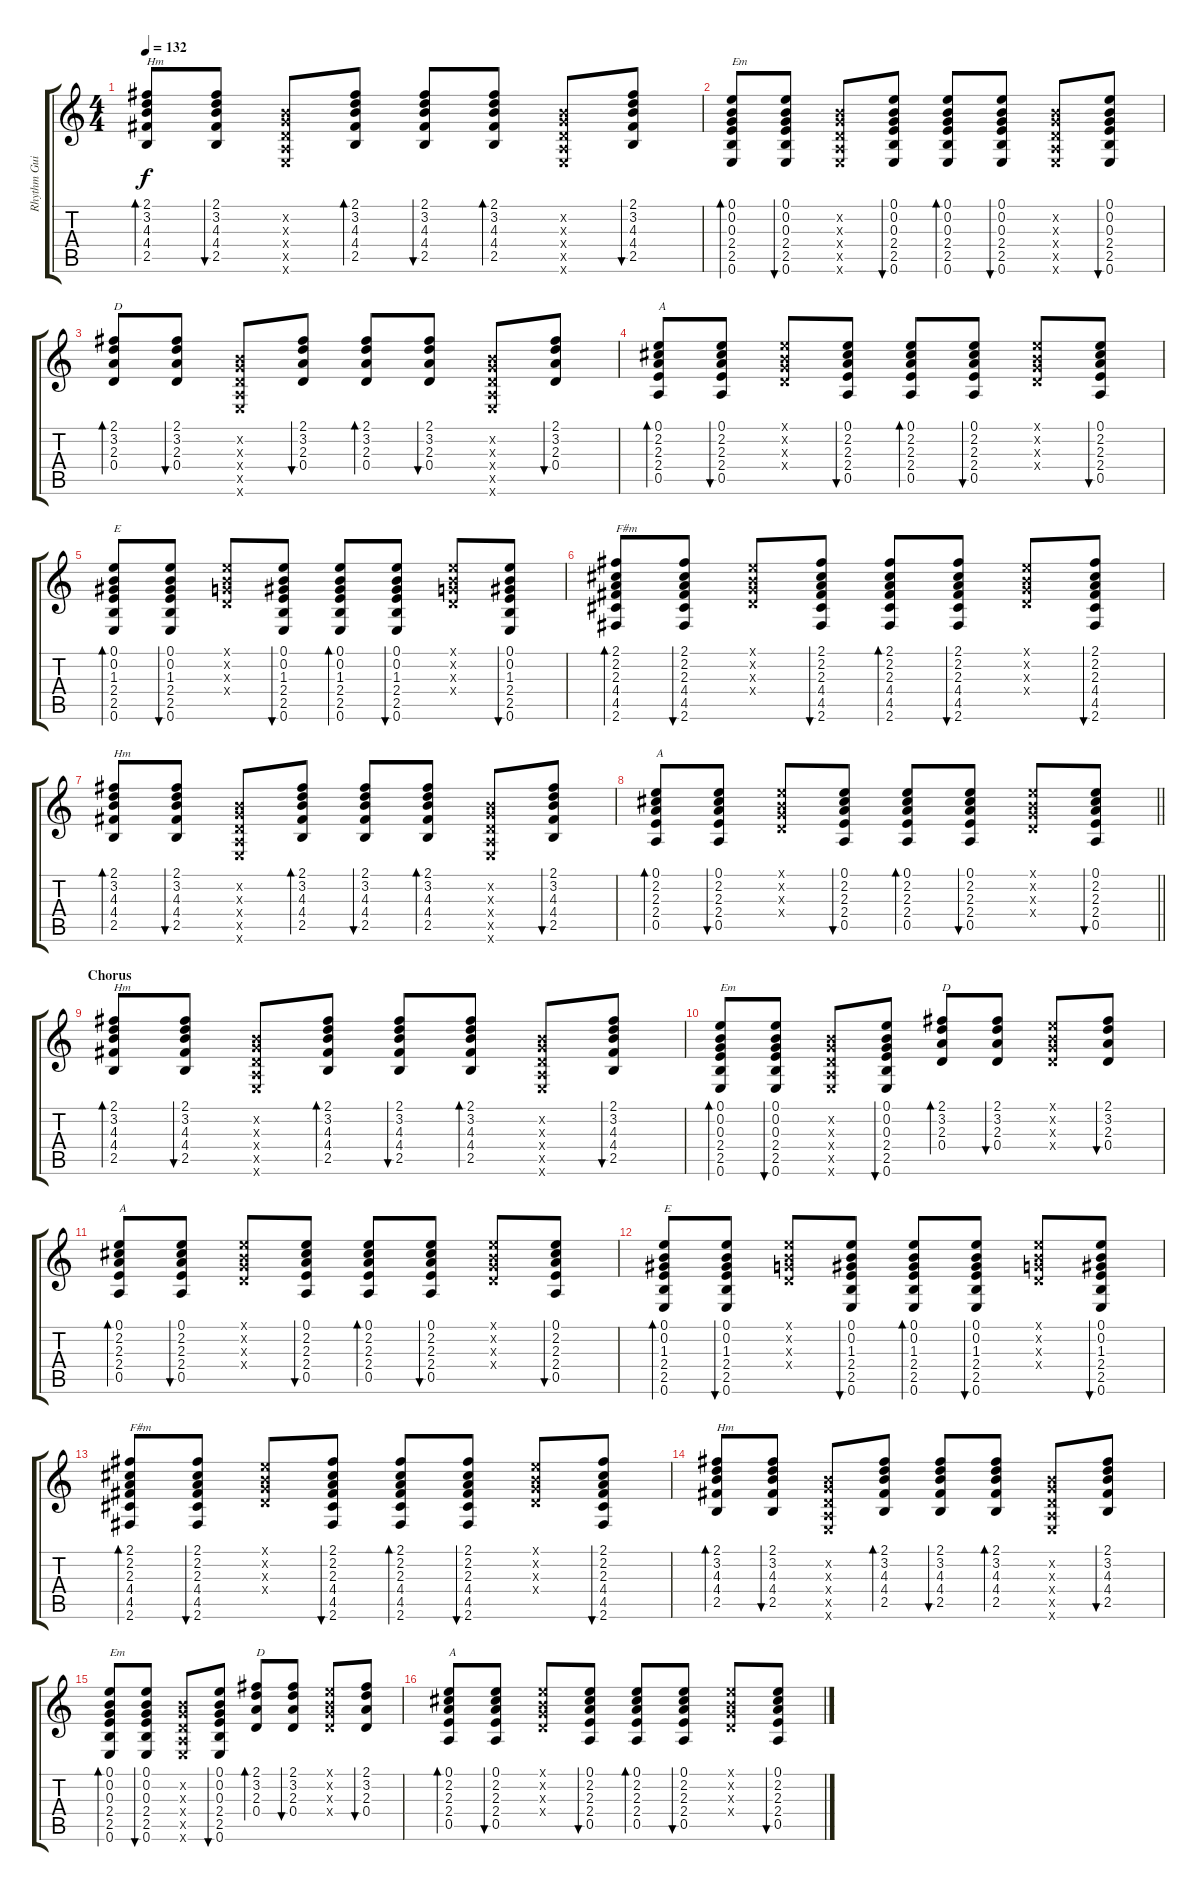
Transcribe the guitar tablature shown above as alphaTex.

\track ("Rhythm Guitar" "Rhythm Gui") {instrument acousticguitarsteel}
\staff {score tabs}
\tuning (E4 B3 G3 D3 A2 E2) {hide}
\ts (4 4)
\tempo 132
\clef g2
\ks c
(2.1 3.2 4.3 4.4 2.5).8{bd 60 txt "Hm" dy f} (2.1 3.2 4.3 4.4 2.5).8{bu 60} (0.2{x} 0.3{x} 0.4{x} 0.5{x} 0.6{x}).8 (2.1 3.2 4.3 4.4 2.5).8{bd 60} (2.1 3.2 4.3 4.4 2.5).8{bu 60} (2.1 3.2 4.3 4.4 2.5).8{bd 60} (0.2{x} 0.3{x} 0.4{x} 0.5{x} 0.6{x}).8 (2.1 3.2 4.3 4.4 2.5).8{bu 60} |
(0.1 0.2 0.3 2.4 2.5 0.6).8{bd 60 txt "Em"} (0.1 0.2 0.3 2.4 2.5 0.6).8{bu 60} (0.2{x} 0.3{x} 0.4{x} 0.5{x} 0.6{x}).8 (0.1 0.2 0.3 2.4 2.5 0.6).8{bu 60} (0.1 0.2 0.3 2.4 2.5 0.6).8{bd 60} (0.1 0.2 0.3 2.4 2.5 0.6).8{bu 60} (0.2{x} 0.3{x} 0.4{x} 0.5{x} 0.6{x}).8 (0.1 0.2 0.3 2.4 2.5 0.6).8{bu 60} |
(2.1 3.2 2.3 0.4).8{bd 60 txt "D"} (2.1 3.2 2.3 0.4).8{bu 60} (0.2{x} 0.3{x} 0.4{x} 0.5{x} 0.6{x}).8 (2.1 3.2 2.3 0.4).8{bu 60} (2.1 3.2 2.3 0.4).8{bd 60} (2.1 3.2 2.3 0.4).8{bu 60} (0.2{x} 0.3{x} 0.4{x} 0.5{x} 0.6{x}).8 (2.1 3.2 2.3 0.4).8{bu 60} |
(0.1 2.2 2.3 2.4 0.5).8{bd 60 txt "A"} (0.1 2.2 2.3 2.4 0.5).8{bu 60} (0.1{x} 0.2{x} 0.3{x} 0.4{x}).8 (0.1 2.2 2.3 2.4 0.5).8{bu 60} (0.1 2.2 2.3 2.4 0.5).8{bd 60} (0.1 2.2 2.3 2.4 0.5).8{bu 60} (0.1{x} 0.2{x} 0.3{x} 0.4{x}).8 (0.1 2.2 2.3 2.4 0.5).8{bu 60} |
(0.1 0.2 1.3 2.4 2.5 0.6).8{bd 60 txt "E"} (0.1 0.2 1.3 2.4 2.5 0.6).8{bu 60} (0.1{x} 0.2{x} 0.3{x} 0.4{x}).8 (0.1 0.2 1.3 2.4 2.5 0.6).8{bu 60} (0.1 0.2 1.3 2.4 2.5 0.6).8{bd 60} (0.1 0.2 1.3 2.4 2.5 0.6).8{bu 60} (0.1{x} 0.2{x} 0.3{x} 0.4{x}).8 (0.1 0.2 1.3 2.4 2.5 0.6).8{bu 60} |
(2.1 2.2 2.3 4.4 4.5 2.6).8{bd 60 txt "F#m"} (2.1 2.2 2.3 4.4 4.5 2.6).8{bu 60} (0.1{x} 0.2{x} 0.3{x} 0.4{x}).8 (2.1 2.2 2.3 4.4 4.5 2.6).8{bu 60} (2.1 2.2 2.3 4.4 4.5 2.6).8{bd 60} (2.1 2.2 2.3 4.4 4.5 2.6).8{bu 60} (0.1{x} 0.2{x} 0.3{x} 0.4{x}).8 (2.1 2.2 2.3 4.4 4.5 2.6).8{bu 60} |
(2.1 3.2 4.3 4.4 2.5).8{bd 60 txt "Hm"} (2.1 3.2 4.3 4.4 2.5).8{bu 60} (0.2{x} 0.3{x} 0.4{x} 0.5{x} 0.6{x}).8 (2.1 3.2 4.3 4.4 2.5).8{bd 60} (2.1 3.2 4.3 4.4 2.5).8{bu 60} (2.1 3.2 4.3 4.4 2.5).8{bd 60} (0.2{x} 0.3{x} 0.4{x} 0.5{x} 0.6{x}).8 (2.1 3.2 4.3 4.4 2.5).8{bu 60} |
\barLineRight lightlight
(0.1 2.2 2.3 2.4 0.5).8{bd 60 txt "A"} (0.1 2.2 2.3 2.4 0.5).8{bu 60} (0.1{x} 0.2{x} 0.3{x} 0.4{x}).8 (0.1 2.2 2.3 2.4 0.5).8{bu 60} (0.1 2.2 2.3 2.4 0.5).8{bd 60} (0.1 2.2 2.3 2.4 0.5).8{bu 60} (0.1{x} 0.2{x} 0.3{x} 0.4{x}).8 (0.1 2.2 2.3 2.4 0.5).8{bu 60} |
\section ("" "Chorus")
(2.1 3.2 4.3 4.4 2.5).8{bd 60 txt "Hm"} (2.1 3.2 4.3 4.4 2.5).8{bu 60} (0.2{x} 0.3{x} 0.4{x} 0.5{x} 0.6{x}).8 (2.1 3.2 4.3 4.4 2.5).8{bd 60} (2.1 3.2 4.3 4.4 2.5).8{bu 60} (2.1 3.2 4.3 4.4 2.5).8{bd 60} (0.2{x} 0.3{x} 0.4{x} 0.5{x} 0.6{x}).8 (2.1 3.2 4.3 4.4 2.5).8{bu 60} |
(0.1 0.2 0.3 2.4 2.5 0.6).8{bd 60 txt "Em"} (0.1 0.2 0.3 2.4 2.5 0.6).8{bu 60} (0.2{x} 0.3{x} 0.4{x} 0.5{x} 0.6{x}).8 (0.1 0.2 0.3 2.4 2.5 0.6).8{bu 60} (2.1 3.2 2.3 0.4).8{bd 60 txt "D"} (2.1 3.2 2.3 0.4).8{bu 60} (0.1{x} 0.2{x} 0.3{x} 0.4{x}).8 (2.1 3.2 2.3 0.4).8{bu 60} |
(0.1 2.2 2.3 2.4 0.5).8{bd 60 txt "A"} (0.1 2.2 2.3 2.4 0.5).8{bu 60} (0.1{x} 0.2{x} 0.3{x} 0.4{x}).8 (0.1 2.2 2.3 2.4 0.5).8{bu 60} (0.1 2.2 2.3 2.4 0.5).8{bd 60} (0.1 2.2 2.3 2.4 0.5).8{bu 60} (0.1{x} 0.2{x} 0.3{x} 0.4{x}).8 (0.1 2.2 2.3 2.4 0.5).8{bu 60} |
(0.1 0.2 1.3 2.4 2.5 0.6).8{bd 60 txt "E"} (0.1 0.2 1.3 2.4 2.5 0.6).8{bu 60} (0.1{x} 0.2{x} 0.3{x} 0.4{x}).8 (0.1 0.2 1.3 2.4 2.5 0.6).8{bu 60} (0.1 0.2 1.3 2.4 2.5 0.6).8{bd 60} (0.1 0.2 1.3 2.4 2.5 0.6).8{bu 60} (0.1{x} 0.2{x} 0.3{x} 0.4{x}).8 (0.1 0.2 1.3 2.4 2.5 0.6).8{bu 60} |
(2.1 2.2 2.3 4.4 4.5 2.6).8{bd 60 txt "F#m"} (2.1 2.2 2.3 4.4 4.5 2.6).8{bu 60} (0.1{x} 0.2{x} 0.3{x} 0.4{x}).8 (2.1 2.2 2.3 4.4 4.5 2.6).8{bu 60} (2.1 2.2 2.3 4.4 4.5 2.6).8{bd 60} (2.1 2.2 2.3 4.4 4.5 2.6).8{bu 60} (0.1{x} 0.2{x} 0.3{x} 0.4{x}).8 (2.1 2.2 2.3 4.4 4.5 2.6).8{bu 60} |
(2.1 3.2 4.3 4.4 2.5).8{bd 60 txt "Hm"} (2.1 3.2 4.3 4.4 2.5).8{bu 60} (0.2{x} 0.3{x} 0.4{x} 0.5{x} 0.6{x}).8 (2.1 3.2 4.3 4.4 2.5).8{bd 60} (2.1 3.2 4.3 4.4 2.5).8{bu 60} (2.1 3.2 4.3 4.4 2.5).8{bd 60} (0.2{x} 0.3{x} 0.4{x} 0.5{x} 0.6{x}).8 (2.1 3.2 4.3 4.4 2.5).8{bu 60} |
(0.1 0.2 0.3 2.4 2.5 0.6).8{bd 60 txt "Em"} (0.1 0.2 0.3 2.4 2.5 0.6).8{bu 60} (0.2{x} 0.3{x} 0.4{x} 0.5{x} 0.6{x}).8 (0.1 0.2 0.3 2.4 2.5 0.6).8{bu 60} (2.1 3.2 2.3 0.4).8{bd 60 txt "D"} (2.1 3.2 2.3 0.4).8{bu 60} (0.1{x} 0.2{x} 0.3{x} 0.4{x}).8 (2.1 3.2 2.3 0.4).8{bu 60} |
(0.1 2.2 2.3 2.4 0.5).8{bd 60 txt "A"} (0.1 2.2 2.3 2.4 0.5).8{bu 60} (0.1{x} 0.2{x} 0.3{x} 0.4{x}).8 (0.1 2.2 2.3 2.4 0.5).8{bu 60} (0.1 2.2 2.3 2.4 0.5).8{bd 60} (0.1 2.2 2.3 2.4 0.5).8{bu 60} (0.1{x} 0.2{x} 0.3{x} 0.4{x}).8 (0.1 2.2 2.3 2.4 0.5).8{bu 60}
